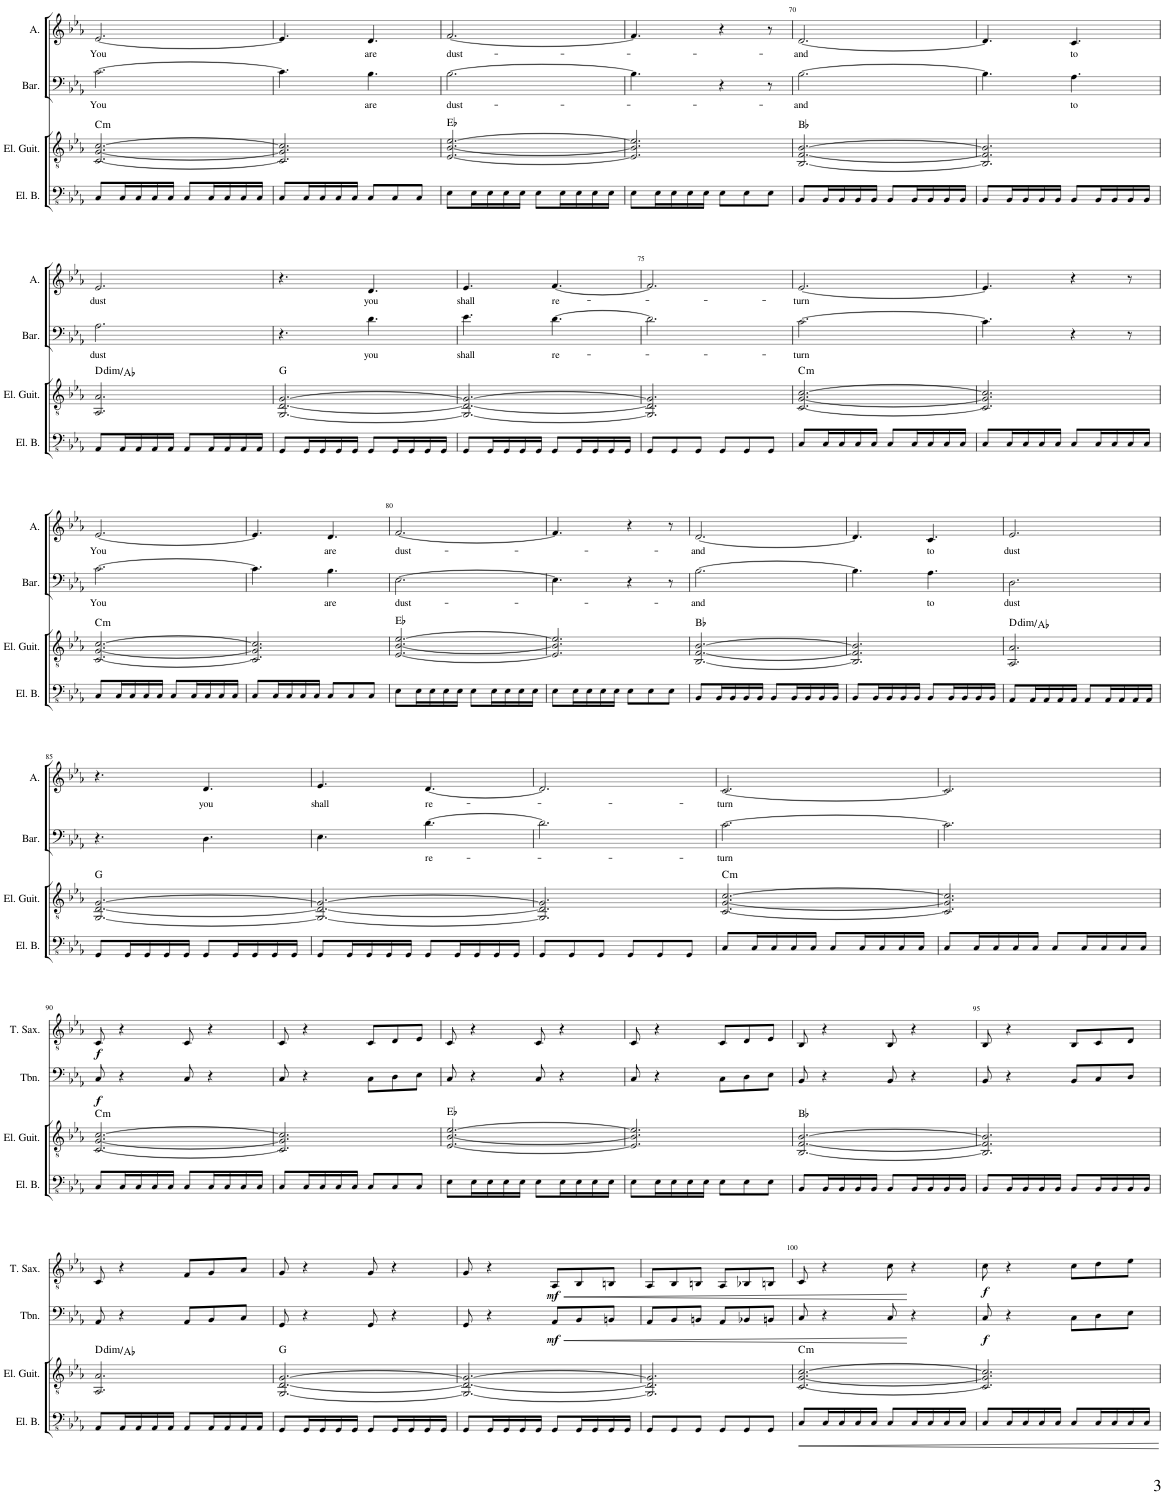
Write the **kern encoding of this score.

**kern	**kern	**harte	**kern	**dynam	**kern	**dynam	**kern	**dynam	**kern	**dynam	**kern	**dynam	**kern	**dynam	**kern	**dynam	**kern	**text	**kern	**text	**kern	**text
*part12	*part11	*part11	*part10	*part10	*part9	*part9	*part8	*part8	*part7	*part7	*part6	*part6	*part5	*part5	*part4	*part4	*part3	*part3	*part2	*part2	*part1	*part1
*staff12	*staff11	*	*staff10	*staff10	*staff9	*staff9	*staff8	*staff8	*staff7	*staff7	*staff6	*staff6	*staff5	*staff5	*staff4	*staff4	*staff3	*staff3	*staff2	*staff2	*staff1	*staff1
*I"Electric Bass	*I"Electric Guitar	*	*I"Electric Guitar	*	*I"Violoncello	*	*I"Viola	*	*I"Violin	*	*I"Violin	*	*I"Trombone	*	*I"Tenor Saxophone	*	*I"Baritone	*	*I"Alto	*	*I"Soprano	*
*I'El. B.	*I'El. Guit.	*	*I'El. Guit.	*	*I'Vc.	*	*I'Vla.	*	*I'Vln.	*	*I'Vln.	*	*I'Tbn.	*	*I'T. Sax.	*	*I'Bar.	*	*I'A.	*	*I'S.	*
!!LO:PB:g=z
*clefFv4	*clefGv2	*	*clefGv2	*	*clefF4	*	*clefC3	*	*clefG2	*	*clefG2	*	*clefF4	*	*clefGv2	*	*clefF4	*	*clefG2	*	*clefG2	*
*	*	*	*	*	*	*	*	*	*	*	*	*	*	*	*ITrd8c14	*	*	*	*	*	*	*
*k[b-e-a-]	*k[b-e-a-]	*	*k[b-e-a-]	*	*k[b-e-a-]	*	*k[b-e-a-]	*	*k[b-e-a-]	*	*k[b-e-a-]	*	*k[b-e-a-]	*	*k[b-e-a-]	*	*k[b-e-a-]	*	*k[b-e-a-]	*	*k[b-e-a-]	*
*M6/8	*M6/8	*	*M6/8	*	*M6/8	*	*M6/8	*	*M6/8	*	*M6/8	*	*M6/8	*	*M6/8	*	*M6/8	*	*M6/8	*	*M6/8	*
=66	=66	=66	=66	=66	=66	=66	=66	=66	=66	=66	=66	=66	=66	=66	=66	=66	=66	=66	=66	=66	=66	=66
!	!	!LO:H:kt=m	!	!	!	!LO:DY:b	!	!LO:DY:b	!	!LO:DY:b	!	!LO:DY:b	!	!	!	!	!	!LO:LY:b	!	!LO:LY:b	!	!
8CC/L	[2.C/ [2.G/ [2.c/	C:min	2.r	.	4C'	mp	[2.e-	mp	4g'	mp	4cc'	mp	2.r	.	2.r	.	[2.c\	You	[2.e-/	You	[2.cc	You
16CC/L	.	.	.	.	.	.	.	.	.	.	.	.	.	.	.	.	.	.	.	.	.	.
16CC/	.	.	.	.	.	.	.	.	.	.	.	.	.	.	.	.	.	.	.	.	.	.
16CC/	.	.	.	.	4C'	.	.	.	4a-	.	4ee-	.	.	.	.	.	.	.	.	.	.	.
16CC/JJ	.	.	.	.	.	.	.	.	.	.	.	.	.	.	.	.	.	.	.	.	.	.
8CC/L	.	.	.	.	.	.	.	.	.	.	.	.	.	.	.	.	.	.	.	.	.	.
16CC/L	.	.	.	.	4C	.	.	.	4g	.	4cc	.	.	.	.	.	.	.	.	.	.	.
16CC/	.	.	.	.	.	.	.	.	.	.	.	.	.	.	.	.	.	.	.	.	.	.
16CC/	.	.	.	.	.	.	.	.	.	.	.	.	.	.	.	.	.	.	.	.	.	.
16CC/JJ	.	.	.	.	.	.	.	.	.	.	.	.	.	.	.	.	.	.	.	.	.	.
=67	=67	=67	=67	=67	=67	=67	=67	=67	=67	=67	=67	=67	=67	=67	=67	=67	=67	=67	=67	=67	=67	=67
8CC/L	2.C/] 2.G/] 2.c/]	.	2.r	.	4C'	.	2.e-_	.	4a-	.	4ee-	.	2.r	.	2.r	.	4.c\]	.	4.e-/]	.	4.cc]	.
16CC/L	.	.	.	.	.	.	.	.	.	.	.	.	.	.	.	.	.	.	.	.	.	.
16CC/	.	.	.	.	.	.	.	.	.	.	.	.	.	.	.	.	.	.	.	.	.	.
16CC/	.	.	.	.	4C'	.	.	.	4g'	.	4cc'	.	.	.	.	.	.	.	.	.	.	.
16CC/JJ	.	.	.	.	.	.	.	.	.	.	.	.	.	.	.	.	.	.	.	.	.	.
!	!	!	!	!	!	!	!	!	!	!	!	!	!	!	!	!	!	!LO:LY:b	!	!LO:LY:b	!	!
8CC/L	.	.	.	.	.	.	.	.	.	.	.	.	.	.	.	.	4.B-\	are	4.d/	are	4.b-	are
8CC/	.	.	.	.	4C	.	.	.	4a-	.	4ee-	.	.	.	.	.	.	.	.	.	.	.
8CC/J	.	.	.	.	.	.	.	.	.	.	.	.	.	.	.	.	.	.	.	.	.	.
=68	=68	=68	=68	=68	=68	=68	=68	=68	=68	=68	=68	=68	=68	=68	=68	=68	=68	=68	=68	=68	=68	=68
!	!	!	!	!	!	!	!	!	!	!	!	!	!	!	!	!	!	!LO:LY:b	!	!LO:LY:b	!	!
8EE-\L	[2.E-/ [2.B-/ [2.e-/	Eb:maj	2.r	.	4E-'	.	2.e-_	.	4g'	.	4b-'	.	2.r	.	2.r	.	[2.B-\	dust-	[2.f/	dust-	[2.e-	dust-
16EE-\L	.	.	.	.	.	.	.	.	.	.	.	.	.	.	.	.	.	.	.	.	.	.
16EE-\	.	.	.	.	.	.	.	.	.	.	.	.	.	.	.	.	.	.	.	.	.	.
16EE-\	.	.	.	.	4E-'	.	.	.	4f	.	4ee-	.	.	.	.	.	.	.	.	.	.	.
16EE-\JJ	.	.	.	.	.	.	.	.	.	.	.	.	.	.	.	.	.	.	.	.	.	.
8EE-\L	.	.	.	.	.	.	.	.	.	.	.	.	.	.	.	.	.	.	.	.	.	.
16EE-\L	.	.	.	.	4E-	.	.	.	4g	.	4b-	.	.	.	.	.	.	.	.	.	.	.
16EE-\	.	.	.	.	.	.	.	.	.	.	.	.	.	.	.	.	.	.	.	.	.	.
16EE-\	.	.	.	.	.	.	.	.	.	.	.	.	.	.	.	.	.	.	.	.	.	.
16EE-\JJ	.	.	.	.	.	.	.	.	.	.	.	.	.	.	.	.	.	.	.	.	.	.
=69	=69	=69	=69	=69	=69	=69	=69	=69	=69	=69	=69	=69	=69	=69	=69	=69	=69	=69	=69	=69	=69	=69
8EE-\L	2.E-/] 2.B-/] 2.e-/]	.	2.r	.	4E-'	.	4e-]	.	4f	.	4ee-	.	2.r	.	2.r	.	4.B-\]	.	4.f/]	.	4.e-]	.
16EE-\L	.	.	.	.	.	.	.	.	.	.	.	.	.	.	.	.	.	.	.	.	.	.
16EE-\	.	.	.	.	.	.	.	.	.	.	.	.	.	.	.	.	.	.	.	.	.	.
16EE-\	.	.	.	.	4E-'	.	4B-	.	4g	.	4b-	.	.	.	.	.	.	.	.	.	.	.
16EE-\JJ	.	.	.	.	.	.	.	.	.	.	.	.	.	.	.	.	.	.	.	.	.	.
8EE-\L	.	.	.	.	.	.	.	.	.	.	.	.	.	.	.	.	4r	.	4r	.	4r	.
8EE-\	.	.	.	.	4E-	.	4A-'	.	4f	.	4ee-	.	.	.	.	.	.	.	.	.	.	.
8EE-\J	.	.	.	.	.	.	.	.	.	.	.	.	.	.	.	.	8r	.	8r	.	8r	.
=70	=70	=70	=70	=70	=70	=70	=70	=70	=70	=70	=70	=70	=70	=70	=70	=70	=70	=70	=70	=70	=70	=70
!	!	!	!	!	!	!	!	!	!	!	!	!	!	!	!	!	!	!LO:LY:b	!	!LO:LY:b	!	!
8BBB-/L	[2.BB-/ [2.F/ [2.B-/	Bb:maj	2.r	.	4BB-'	.	[2.B-	.	4e-'	.	4b-'	.	2.r	.	2.r	.	[2.B-\	-and	[2.d/	-and	[2.b-	-and
16BBB-/L	.	.	.	.	.	.	.	.	.	.	.	.	.	.	.	.	.	.	.	.	.	.
16BBB-/	.	.	.	.	.	.	.	.	.	.	.	.	.	.	.	.	.	.	.	.	.	.
16BBB-/	.	.	.	.	4BB-'	.	.	.	4d	.	4dd	.	.	.	.	.	.	.	.	.	.	.
16BBB-/JJ	.	.	.	.	.	.	.	.	.	.	.	.	.	.	.	.	.	.	.	.	.	.
8BBB-/L	.	.	.	.	.	.	.	.	.	.	.	.	.	.	.	.	.	.	.	.	.	.
16BBB-/L	.	.	.	.	4BB-	.	.	.	4e-'	.	4b-'	.	.	.	.	.	.	.	.	.	.	.
16BBB-/	.	.	.	.	.	.	.	.	.	.	.	.	.	.	.	.	.	.	.	.	.	.
16BBB-/	.	.	.	.	.	.	.	.	.	.	.	.	.	.	.	.	.	.	.	.	.	.
16BBB-/JJ	.	.	.	.	.	.	.	.	.	.	.	.	.	.	.	.	.	.	.	.	.	.
=71	=71	=71	=71	=71	=71	=71	=71	=71	=71	=71	=71	=71	=71	=71	=71	=71	=71	=71	=71	=71	=71	=71
8BBB-/L	2.BB-/] 2.F/] 2.B-/]	.	2.r	.	4BB-'	.	2.B-]	.	4d	.	4dd	.	2.r	.	2.r	.	4.B-\]	.	4.d/]	.	4.b-]	.
16BBB-/L	.	.	.	.	.	.	.	.	.	.	.	.	.	.	.	.	.	.	.	.	.	.
16BBB-/	.	.	.	.	.	.	.	.	.	.	.	.	.	.	.	.	.	.	.	.	.	.
16BBB-/	.	.	.	.	4BB-'	.	.	.	4e-	.	4b-	.	.	.	.	.	.	.	.	.	.	.
16BBB-/JJ	.	.	.	.	.	.	.	.	.	.	.	.	.	.	.	.	.	.	.	.	.	.
!	!	!	!	!	!	!	!	!	!	!	!	!	!	!	!	!	!	!LO:LY:b	!	!LO:LY:b	!	!
8BBB-/L	.	.	.	.	.	.	.	.	.	.	.	.	.	.	.	.	4.A-\	to	4.c/	to	4.a-	to
16BBB-/L	.	.	.	.	4BB-	.	.	.	4d	.	4dd	.	.	.	.	.	.	.	.	.	.	.
16BBB-/	.	.	.	.	.	.	.	.	.	.	.	.	.	.	.	.	.	.	.	.	.	.
16BBB-/	.	.	.	.	.	.	.	.	.	.	.	.	.	.	.	.	.	.	.	.	.	.
16BBB-/JJ	.	.	.	.	.	.	.	.	.	.	.	.	.	.	.	.	.	.	.	.	.	.
!!LO:LB:g=z
=72	=72	=72	=72	=72	=72	=72	=72	=72	=72	=72	=72	=72	=72	=72	=72	=72	=72	=72	=72	=72	=72	=72
!	!	!LO:H:kt=dim	!	!	!	!	!	!	!	!	!	!	!	!	!	!	!	!LO:LY:b	!	!LO:LY:b	!	!
8AAA-/L	2.AA-/ 2.A-/	D:dim/b5	2.r	.	4AA-'	.	4A-	.	4e-'	.	4a-'	.	2.r	.	2.r	.	2.A-\	dust	2.e-/	dust	2.d	dust
16AAA-/L	.	.	.	.	.	.	.	.	.	.	.	.	.	.	.	.	.	.	.	.	.	.
16AAA-/	.	.	.	.	.	.	.	.	.	.	.	.	.	.	.	.	.	.	.	.	.	.
16AAA-/	.	.	.	.	4AA-'	.	4B-'	.	4d	.	4dd	.	.	.	.	.	.	.	.	.	.	.
16AAA-/JJ	.	.	.	.	.	.	.	.	.	.	.	.	.	.	.	.	.	.	.	.	.	.
8AAA-/L	.	.	.	.	.	.	.	.	.	.	.	.	.	.	.	.	.	.	.	.	.	.
16AAA-/L	.	.	.	.	4AA-	.	4c	.	4e-'	.	4a-'	.	.	.	.	.	.	.	.	.	.	.
16AAA-/	.	.	.	.	.	.	.	.	.	.	.	.	.	.	.	.	.	.	.	.	.	.
16AAA-/	.	.	.	.	.	.	.	.	.	.	.	.	.	.	.	.	.	.	.	.	.	.
16AAA-/JJ	.	.	.	.	.	.	.	.	.	.	.	.	.	.	.	.	.	.	.	.	.	.
=73	=73	=73	=73	=73	=73	=73	=73	=73	=73	=73	=73	=73	=73	=73	=73	=73	=73	=73	=73	=73	=73	=73
!	!	!	!	!	!	!	!	!	!	!	!	!	!	!	!	!	!	!	!	!	!LO:N:vis=4	!
8GGG/L	[2.GG/ [2.D/ [2.G/	G:maj	2.r	.	4GG'	.	4d	.	4g	.	4bn	.	2.r	.	2.r	.	4.r	.	4.r	.	4.r	.
16GGG/L	.	.	.	.	.	.	.	.	.	.	.	.	.	.	.	.	.	.	.	.	.	.
16GGG/	.	.	.	.	.	.	.	.	.	.	.	.	.	.	.	.	.	.	.	.	.	.
16GGG/	.	.	.	.	4GG'	.	4c'	.	4f	.	4dd	.	.	.	.	.	.	.	.	.	.	.
16GGG/JJ	.	.	.	.	.	.	.	.	.	.	.	.	.	.	.	.	.	.	.	.	.	.
!	!	!	!	!	!	!	!	!	!	!	!	!	!	!	!	!	!	!LO:LY:b	!	!LO:LY:b	!	!
8GGG/L	.	.	.	.	.	.	.	.	.	.	.	.	.	.	.	.	4.d\	you	4.d/	you	4.d	you
16GGG/L	.	.	.	.	4GG	.	4Bn	.	4g	.	4b	.	.	.	.	.	.	.	.	.	.	.
16GGG/	.	.	.	.	.	.	.	.	.	.	.	.	.	.	.	.	.	.	.	.	.	.
16GGG/	.	.	.	.	.	.	.	.	.	.	.	.	.	.	.	.	.	.	.	.	.	.
16GGG/JJ	.	.	.	.	.	.	.	.	.	.	.	.	.	.	.	.	.	.	.	.	.	.
=74	=74	=74	=74	=74	=74	=74	=74	=74	=74	=74	=74	=74	=74	=74	=74	=74	=74	=74	=74	=74	=74	=74
!	!	!	!	!	!	!	!	!	!	!	!	!	!	!	!	!	!	!LO:LY:b	!	!LO:LY:b	!	!
8GGG/L	2.GG/_ 2.D/_ 2.G/_	.	2.r	.	4G'	.	4d	.	4f	.	4dd	.	2.r	.	2.r	.	4.e-\	shall	4.e-/	shall	4.e-	shall
16GGG/L	.	.	.	.	.	.	.	.	.	.	.	.	.	.	.	.	.	.	.	.	.	.
16GGG/	.	.	.	.	.	.	.	.	.	.	.	.	.	.	.	.	.	.	.	.	.	.
16GGG/	.	.	.	.	4G'	.	4c'	.	4g	.	4bn	.	.	.	.	.	.	.	.	.	.	.
16GGG/JJ	.	.	.	.	.	.	.	.	.	.	.	.	.	.	.	.	.	.	.	.	.	.
!	!	!	!	!	!	!	!	!	!	!	!	!	!	!	!	!	!	!LO:LY:b	!	!LO:LY:b	!	!
8GGG/L	.	.	.	.	.	.	.	.	.	.	.	.	.	.	.	.	[4.d\	re-	[4.f/	re-	[4.dd	re-
16GGG/L	.	.	.	.	4G	.	4Bn	.	4f	.	4dd	.	.	.	.	.	.	.	.	.	.	.
16GGG/	.	.	.	.	.	.	.	.	.	.	.	.	.	.	.	.	.	.	.	.	.	.
16GGG/	.	.	.	.	.	.	.	.	.	.	.	.	.	.	.	.	.	.	.	.	.	.
16GGG/JJ	.	.	.	.	.	.	.	.	.	.	.	.	.	.	.	.	.	.	.	.	.	.
=75	=75	=75	=75	=75	=75	=75	=75	=75	=75	=75	=75	=75	=75	=75	=75	=75	=75	=75	=75	=75	=75	=75
8GGG/L	2.GG/] 2.D/] 2.G/]	.	2.r	.	4G'	.	4d'	.	4g'	.	4bn'	.	2.r	.	2.r	.	2.d\]	.	2.f/]	.	2.dd]	.
8GGG/	.	.	.	.	.	.	.	.	.	.	.	.	.	.	.	.	.	.	.	.	.	.
8GGG/J	.	.	.	.	4G'	.	4c	.	4f	.	4dd	.	.	.	.	.	.	.	.	.	.	.
8GGG/L	.	.	.	.	.	.	.	.	.	.	.	.	.	.	.	.	.	.	.	.	.	.
8GGG/	.	.	.	.	4G	.	4Bn	.	4g	.	4b	.	.	.	.	.	.	.	.	.	.	.
8GGG/J	.	.	.	.	.	.	.	.	.	.	.	.	.	.	.	.	.	.	.	.	.	.
=76	=76	=76	=76	=76	=76	=76	=76	=76	=76	=76	=76	=76	=76	=76	=76	=76	=76	=76	=76	=76	=76	=76
!	!	!LO:H:kt=m	!	!	!	!	!	!	!	!	!	!	!	!	!	!	!	!LO:LY:b	!	!LO:LY:b	!	!
8CC/L	[2.C/ [2.G/ [2.c/	C:min	2.r	.	4G'	.	[2.c	.	4f'	.	4cc'	.	2.r	.	2.r	.	[2.c\	-turn	[2.e-/	-turn	[2.cc	-turn
16CC/L	.	.	.	.	.	.	.	.	.	.	.	.	.	.	.	.	.	.	.	.	.	.
16CC/	.	.	.	.	.	.	.	.	.	.	.	.	.	.	.	.	.	.	.	.	.	.
16CC/	.	.	.	.	4G'	.	.	.	4g	.	4ee-	.	.	.	.	.	.	.	.	.	.	.
16CC/JJ	.	.	.	.	.	.	.	.	.	.	.	.	.	.	.	.	.	.	.	.	.	.
8CC/L	.	.	.	.	.	.	.	.	.	.	.	.	.	.	.	.	.	.	.	.	.	.
16CC/L	.	.	.	.	4G	.	.	.	4f'	.	4cc'	.	.	.	.	.	.	.	.	.	.	.
16CC/	.	.	.	.	.	.	.	.	.	.	.	.	.	.	.	.	.	.	.	.	.	.
16CC/	.	.	.	.	.	.	.	.	.	.	.	.	.	.	.	.	.	.	.	.	.	.
16CC/JJ	.	.	.	.	.	.	.	.	.	.	.	.	.	.	.	.	.	.	.	.	.	.
=77	=77	=77	=77	=77	=77	=77	=77	=77	=77	=77	=77	=77	=77	=77	=77	=77	=77	=77	=77	=77	=77	=77
8CC/L	2.C/] 2.G/] 2.c/]	.	2.r	.	4G'	.	4.c]	.	4.g	.	4ee-	.	2.r	.	2.r	.	4.c\]	.	4.e-/]	.	4.cc]	.
16CC/L	.	.	.	.	.	.	.	.	.	.	.	.	.	.	.	.	.	.	.	.	.	.
16CC/	.	.	.	.	.	.	.	.	.	.	.	.	.	.	.	.	.	.	.	.	.	.
16CC/	.	.	.	.	4G'	.	.	.	.	.	4cc	.	.	.	.	.	.	.	.	.	.	.
16CC/JJ	.	.	.	.	.	.	.	.	.	.	.	.	.	.	.	.	.	.	.	.	.	.
8CC/L	.	.	.	.	.	.	4.d	.	4.f	.	.	.	.	.	.	.	4r	.	4r	.	4r	.
16CC/L	.	.	.	.	4G	.	.	.	.	.	4ee-	.	.	.	.	.	.	.	.	.	.	.
16CC/	.	.	.	.	.	.	.	.	.	.	.	.	.	.	.	.	.	.	.	.	.	.
16CC/	.	.	.	.	.	.	.	.	.	.	.	.	.	.	.	.	8r	.	8r	.	8r	.
16CC/JJ	.	.	.	.	.	.	.	.	.	.	.	.	.	.	.	.	.	.	.	.	.	.
!!LO:LB:g=z
=78	=78	=78	=78	=78	=78	=78	=78	=78	=78	=78	=78	=78	=78	=78	=78	=78	=78	=78	=78	=78	=78	=78
*	*	*	*^	*	*	*	*	*	*	*	*	*	*	*	*	*	*	*	*	*	*	*
!	!	!LO:H:kt=m	!	!	!LO:DY:b	!	!	!	!	!	!	!	!	!	!	!	!	!	!LO:LY:b	!	!LO:LY:b	!	!
8CC/L	[2.C/ [2.G/ [2.c/	C:min	4.dd	8r	ff	4C'	.	[2.e-	.	4g'	.	4cc'	.	2.r	.	2.r	.	[2.c\	You	[2.e-/	You	[2.cc	You
16CC/L	.	.	.	8cc\L	.	.	.	.	.	.	.	.	.	.	.	.	.	.	.	.	.	.	.
16CC/	.	.	.	.	.	.	.	.	.	.	.	.	.	.	.	.	.	.	.	.	.	.	.
16CC/	.	.	.	8cc\J	.	4C'	.	.	.	4a-	.	4ee-	.	.	.	.	.	.	.	.	.	.	.
16CC/JJ	.	.	.	.	.	.	.	.	.	.	.	.	.	.	.	.	.	.	.	.	.	.	.
8CC/L	.	.	4.dd	8r	.	.	.	.	.	.	.	.	.	.	.	.	.	.	.	.	.	.	.
16CC/L	.	.	.	8cc\L	.	4C	.	.	.	4g	.	4cc	.	.	.	.	.	.	.	.	.	.	.
16CC/	.	.	.	.	.	.	.	.	.	.	.	.	.	.	.	.	.	.	.	.	.	.	.
16CC/	.	.	.	8cc\J	.	.	.	.	.	.	.	.	.	.	.	.	.	.	.	.	.	.	.
16CC/JJ	.	.	.	.	.	.	.	.	.	.	.	.	.	.	.	.	.	.	.	.	.	.	.
=79	=79	=79	=79	=79	=79	=79	=79	=79	=79	=79	=79	=79	=79	=79	=79	=79	=79	=79	=79	=79	=79	=79	=79
8CC/L	2.C/] 2.G/] 2.c/]	.	4.dd	8r	.	4C'	.	2.e-_	.	4a-	.	4ee-	.	2.r	.	2.r	.	4.c\]	.	4.e-/]	.	4.cc]	.
16CC/L	.	.	.	8cc\L	.	.	.	.	.	.	.	.	.	.	.	.	.	.	.	.	.	.	.
16CC/	.	.	.	.	.	.	.	.	.	.	.	.	.	.	.	.	.	.	.	.	.	.	.
16CC/	.	.	.	8cc\J	.	4C'	.	.	.	4g'	.	4cc'	.	.	.	.	.	.	.	.	.	.	.
16CC/JJ	.	.	.	.	.	.	.	.	.	.	.	.	.	.	.	.	.	.	.	.	.	.	.
!	!	!	!	!	!	!	!	!	!	!	!	!	!	!	!	!	!	!	!LO:LY:b	!	!LO:LY:b	!	!
8CC/L	.	.	4.dd	8r	.	.	.	.	.	.	.	.	.	.	.	.	.	4.B-\	are	4.d/	are	4.b-	are
8CC/	.	.	.	8cc\L	.	4C	.	.	.	4a-	.	4ee-	.	.	.	.	.	.	.	.	.	.	.
8CC/J	.	.	.	8cc\J	.	.	.	.	.	.	.	.	.	.	.	.	.	.	.	.	.	.	.
=80	=80	=80	=80	=80	=80	=80	=80	=80	=80	=80	=80	=80	=80	=80	=80	=80	=80	=80	=80	=80	=80	=80	=80
!	!	!	!	!	!	!	!	!	!	!	!	!	!	!	!	!	!	!	!LO:LY:b	!	!LO:LY:b	!	!
8EE-\L	[2.E-/ [2.B-/ [2.e-/	Eb:maj	4.ee-	8r	.	4E-'	.	2.e-_	.	4g'	.	4b-'	.	2.r	.	2.r	.	[2.E-\	dust-	[2.f/	dust-	[2.e-	dust-
16EE-\L	.	.	.	8cc\L	.	.	.	.	.	.	.	.	.	.	.	.	.	.	.	.	.	.	.
16EE-\	.	.	.	.	.	.	.	.	.	.	.	.	.	.	.	.	.	.	.	.	.	.	.
16EE-\	.	.	.	8cc\J	.	4E-'	.	.	.	4f	.	4ee-	.	.	.	.	.	.	.	.	.	.	.
16EE-\JJ	.	.	.	.	.	.	.	.	.	.	.	.	.	.	.	.	.	.	.	.	.	.	.
8EE-\L	.	.	4.ee-	8r	.	.	.	.	.	.	.	.	.	.	.	.	.	.	.	.	.	.	.
16EE-\L	.	.	.	8cc\L	.	4E-	.	.	.	4g	.	4b-	.	.	.	.	.	.	.	.	.	.	.
16EE-\	.	.	.	.	.	.	.	.	.	.	.	.	.	.	.	.	.	.	.	.	.	.	.
16EE-\	.	.	.	8cc\J	.	.	.	.	.	.	.	.	.	.	.	.	.	.	.	.	.	.	.
16EE-\JJ	.	.	.	.	.	.	.	.	.	.	.	.	.	.	.	.	.	.	.	.	.	.	.
=81	=81	=81	=81	=81	=81	=81	=81	=81	=81	=81	=81	=81	=81	=81	=81	=81	=81	=81	=81	=81	=81	=81	=81
8EE-\L	2.E-/] 2.B-/] 2.e-/]	.	4.ee-	8r	.	4E-'	.	4e-]	.	4f	.	4ee-	.	2.r	.	2.r	.	4.E-\]	.	4.f/]	.	4.e-]	.
16EE-\L	.	.	.	8cc\L	.	.	.	.	.	.	.	.	.	.	.	.	.	.	.	.	.	.	.
16EE-\	.	.	.	.	.	.	.	.	.	.	.	.	.	.	.	.	.	.	.	.	.	.	.
16EE-\	.	.	.	8cc\J	.	4E-'	.	4B-	.	4g	.	4b-	.	.	.	.	.	.	.	.	.	.	.
16EE-\JJ	.	.	.	.	.	.	.	.	.	.	.	.	.	.	.	.	.	.	.	.	.	.	.
8EE-\L	.	.	4.ee-	8r	.	.	.	.	.	.	.	.	.	.	.	.	.	4r	.	4r	.	4r	.
8EE-\	.	.	.	8cc\L	.	4E-	.	4A-	.	4f	.	4ee-	.	.	.	.	.	.	.	.	.	.	.
8EE-\J	.	.	.	8cc\J	.	.	.	.	.	.	.	.	.	.	.	.	.	8r	.	8r	.	8r	.
=82	=82	=82	=82	=82	=82	=82	=82	=82	=82	=82	=82	=82	=82	=82	=82	=82	=82	=82	=82	=82	=82	=82	=82
!	!	!	!	!	!	!	!	!	!	!	!	!	!	!	!	!	!	!	!LO:LY:b	!	!LO:LY:b	!	!
8BBB-/L	[2.BB-/ [2.F/ [2.B-/	Bb:maj	4.dd	8r	.	4BB-'	.	[2.B-	.	4e-'	.	4b-'	.	2.r	.	2.r	.	[2.B-\	-and	[2.d/	-and	[2.b-	-and
16BBB-/L	.	.	.	8b-\L	.	.	.	.	.	.	.	.	.	.	.	.	.	.	.	.	.	.	.
16BBB-/	.	.	.	.	.	.	.	.	.	.	.	.	.	.	.	.	.	.	.	.	.	.	.
16BBB-/	.	.	.	8b-\J	.	4BB-'	.	.	.	4d	.	4dd	.	.	.	.	.	.	.	.	.	.	.
16BBB-/JJ	.	.	.	.	.	.	.	.	.	.	.	.	.	.	.	.	.	.	.	.	.	.	.
8BBB-/L	.	.	4.dd	8r	.	.	.	.	.	.	.	.	.	.	.	.	.	.	.	.	.	.	.
16BBB-/L	.	.	.	8b-\L	.	4BB-	.	.	.	4e-'	.	4b-'	.	.	.	.	.	.	.	.	.	.	.
16BBB-/	.	.	.	.	.	.	.	.	.	.	.	.	.	.	.	.	.	.	.	.	.	.	.
16BBB-/	.	.	.	8b-\J	.	.	.	.	.	.	.	.	.	.	.	.	.	.	.	.	.	.	.
16BBB-/JJ	.	.	.	.	.	.	.	.	.	.	.	.	.	.	.	.	.	.	.	.	.	.	.
=83	=83	=83	=83	=83	=83	=83	=83	=83	=83	=83	=83	=83	=83	=83	=83	=83	=83	=83	=83	=83	=83	=83	=83
8BBB-/L	2.BB-/] 2.F/] 2.B-/]	.	4.dd	8r	.	4BB-'	.	2.B-]	.	4d	.	4dd	.	2.r	.	2.r	.	4.B-\]	.	4.d/]	.	4.b-]	.
16BBB-/L	.	.	.	8b-\L	.	.	.	.	.	.	.	.	.	.	.	.	.	.	.	.	.	.	.
16BBB-/	.	.	.	.	.	.	.	.	.	.	.	.	.	.	.	.	.	.	.	.	.	.	.
16BBB-/	.	.	.	8b-\J	.	4BB-'	.	.	.	4e-	.	4b-	.	.	.	.	.	.	.	.	.	.	.
16BBB-/JJ	.	.	.	.	.	.	.	.	.	.	.	.	.	.	.	.	.	.	.	.	.	.	.
!	!	!	!	!	!	!	!	!	!	!	!	!	!	!	!	!	!	!	!LO:LY:b	!	!LO:LY:b	!	!
8BBB-/L	.	.	4.dd	8r	.	.	.	.	.	.	.	.	.	.	.	.	.	4.A-\	to	4.c/	to	4.a-	to
16BBB-/L	.	.	.	8b-\L	.	4BB-	.	.	.	4d	.	4dd	.	.	.	.	.	.	.	.	.	.	.
16BBB-/	.	.	.	.	.	.	.	.	.	.	.	.	.	.	.	.	.	.	.	.	.	.	.
16BBB-/	.	.	.	8b-\J	.	.	.	.	.	.	.	.	.	.	.	.	.	.	.	.	.	.	.
16BBB-/JJ	.	.	.	.	.	.	.	.	.	.	.	.	.	.	.	.	.	.	.	.	.	.	.
=84	=84	=84	=84	=84	=84	=84	=84	=84	=84	=84	=84	=84	=84	=84	=84	=84	=84	=84	=84	=84	=84	=84	=84
!	!	!LO:H:kt=dim	!	!	!	!	!	!	!	!	!	!	!	!	!	!	!	!	!LO:LY:b	!	!LO:LY:b	!	!
8AAA-/L	2.AA-/ 2.A-/	D:dim/b5	4.dd	8r	.	4AA-'	.	4A-	.	4e-'	.	4a-'	.	2.r	.	2.r	.	2.D\	dust	2.e-/	dust	2.d	dust
16AAA-/L	.	.	.	8a-\L	.	.	.	.	.	.	.	.	.	.	.	.	.	.	.	.	.	.	.
16AAA-/	.	.	.	.	.	.	.	.	.	.	.	.	.	.	.	.	.	.	.	.	.	.	.
16AAA-/	.	.	.	8a-\J	.	4AA-'	.	4B-	.	4d	.	4dd	.	.	.	.	.	.	.	.	.	.	.
16AAA-/JJ	.	.	.	.	.	.	.	.	.	.	.	.	.	.	.	.	.	.	.	.	.	.	.
8AAA-/L	.	.	4.dd	8r	.	.	.	.	.	.	.	.	.	.	.	.	.	.	.	.	.	.	.
16AAA-/L	.	.	.	8a-\L	.	4AA-	.	4c	.	4e-	.	4a-	.	.	.	.	.	.	.	.	.	.	.
16AAA-/	.	.	.	.	.	.	.	.	.	.	.	.	.	.	.	.	.	.	.	.	.	.	.
16AAA-/	.	.	.	8a-\J	.	.	.	.	.	.	.	.	.	.	.	.	.	.	.	.	.	.	.
16AAA-/JJ	.	.	.	.	.	.	.	.	.	.	.	.	.	.	.	.	.	.	.	.	.	.	.
!!LO:LB:g=z
=85	=85	=85	=85	=85	=85	=85	=85	=85	=85	=85	=85	=85	=85	=85	=85	=85	=85	=85	=85	=85	=85	=85	=85
!	!	!	!	!	!	!	!	!	!	!	!	!	!	!	!	!	!	!	!	!	!	!LO:N:vis=4	!
8GGG/L	[2.GG/ [2.D/ [2.G/	G:maj	4.dd	8r	.	4GG'	.	4d	.	4g	.	4bn	.	2.r	.	2.r	.	4.r	.	4.r	.	4.r	.
16GGG/L	.	.	.	8g\L	.	.	.	.	.	.	.	.	.	.	.	.	.	.	.	.	.	.	.
16GGG/	.	.	.	.	.	.	.	.	.	.	.	.	.	.	.	.	.	.	.	.	.	.	.
16GGG/	.	.	.	8g\J	.	4GG'	.	4c'	.	4f	.	4dd	.	.	.	.	.	.	.	.	.	.	.
16GGG/JJ	.	.	.	.	.	.	.	.	.	.	.	.	.	.	.	.	.	.	.	.	.	.	.
!	!	!	!	!	!	!	!	!	!	!	!	!	!	!	!	!	!	!	!	!	!LO:LY:b	!	!
8GGG/L	.	.	4.dd	8r	.	.	.	.	.	.	.	.	.	.	.	.	.	4.D\	.	4.d/	you	4.d	you
16GGG/L	.	.	.	8g\L	.	4GG	.	4Bn	.	4g	.	4b	.	.	.	.	.	.	.	.	.	.	.
16GGG/	.	.	.	.	.	.	.	.	.	.	.	.	.	.	.	.	.	.	.	.	.	.	.
16GGG/	.	.	.	8g\J	.	.	.	.	.	.	.	.	.	.	.	.	.	.	.	.	.	.	.
16GGG/JJ	.	.	.	.	.	.	.	.	.	.	.	.	.	.	.	.	.	.	.	.	.	.	.
=86	=86	=86	=86	=86	=86	=86	=86	=86	=86	=86	=86	=86	=86	=86	=86	=86	=86	=86	=86	=86	=86	=86	=86
!	!	!	!	!	!	!	!	!	!	!	!	!	!	!	!	!	!	!	!	!	!LO:LY:b	!	!
8GGG/L	2.GG/_ 2.D/_ 2.G/_	.	4.dd	8r	.	4G'	.	4d	.	4f	.	4dd	.	2.r	.	2.r	.	4.E-\	.	4.e-/	shall	4.e-	shall
16GGG/L	.	.	.	8g\L	.	.	.	.	.	.	.	.	.	.	.	.	.	.	.	.	.	.	.
16GGG/	.	.	.	.	.	.	.	.	.	.	.	.	.	.	.	.	.	.	.	.	.	.	.
16GGG/	.	.	.	8g\J	.	4G'	.	4c'	.	4g	.	4bn	.	.	.	.	.	.	.	.	.	.	.
16GGG/JJ	.	.	.	.	.	.	.	.	.	.	.	.	.	.	.	.	.	.	.	.	.	.	.
!	!	!	!	!	!	!	!	!	!	!	!	!	!	!	!	!	!	!	!LO:LY:b	!	!LO:LY:b	!	!
8GGG/L	.	.	4.dd	8r	.	.	.	.	.	.	.	.	.	.	.	.	.	[4.d\	re-	[4.d/	re-	[4.dd	re-
16GGG/L	.	.	.	8g\L	.	4G	.	4Bn	.	4f	.	4dd	.	.	.	.	.	.	.	.	.	.	.
16GGG/	.	.	.	.	.	.	.	.	.	.	.	.	.	.	.	.	.	.	.	.	.	.	.
16GGG/	.	.	.	8g\J	.	.	.	.	.	.	.	.	.	.	.	.	.	.	.	.	.	.	.
16GGG/JJ	.	.	.	.	.	.	.	.	.	.	.	.	.	.	.	.	.	.	.	.	.	.	.
=87	=87	=87	=87	=87	=87	=87	=87	=87	=87	=87	=87	=87	=87	=87	=87	=87	=87	=87	=87	=87	=87	=87	=87
8GGG/L	2.GG/] 2.D/] 2.G/]	.	4.dd	8r	.	4G'	.	4d'	.	4g'	.	4bn'	.	2.r	.	2.r	.	2.d\]	.	2.d/]	.	2.dd]	.
8GGG/	.	.	.	8g\L	.	.	.	.	.	.	.	.	.	.	.	.	.	.	.	.	.	.	.
8GGG/J	.	.	.	8a-\J	.	4G'	.	4c	.	4f	.	4dd	.	.	.	.	.	.	.	.	.	.	.
8GGG/L	.	.	4.b-	8r	.	.	.	.	.	.	.	.	.	.	.	.	.	.	.	.	.	.	.
8GGG/	.	.	.	8cc\L	.	4G	.	4Bn	.	4g	.	4b	.	.	.	.	.	.	.	.	.	.	.
8GGG/J	.	.	.	8dd\J	.	.	.	.	.	.	.	.	.	.	.	.	.	.	.	.	.	.	.
=88	=88	=88	=88	=88	=88	=88	=88	=88	=88	=88	=88	=88	=88	=88	=88	=88	=88	=88	=88	=88	=88	=88	=88
!	!	!LO:H:kt=m	!	!	!	!	!	!	!	!	!	!	!	!	!	!	!	!	!LO:LY:b	!	!LO:LY:b	!	!
8CC/L	[2.C/ [2.G/ [2.c/	C:min	4.ee-	8r	.	4G'	.	[2.c	.	4f	.	4cc	.	2.r	.	2.r	.	[2.c\	-turn	[2.c/	-turn	[2.cc	-turn
16CC/L	.	.	.	8cc\L	.	.	.	.	.	.	.	.	.	.	.	.	.	.	.	.	.	.	.
16CC/	.	.	.	.	.	.	.	.	.	.	.	.	.	.	.	.	.	.	.	.	.	.	.
16CC/	.	.	.	8cc\J	.	4G'	.	.	.	4g'	.	4ee-'	.	.	.	.	.	.	.	.	.	.	.
16CC/JJ	.	.	.	.	.	.	.	.	.	.	.	.	.	.	.	.	.	.	.	.	.	.	.
8CC/L	.	.	4.ee-	8r	.	.	.	.	.	.	.	.	.	.	.	.	.	.	.	.	.	.	.
16CC/L	.	.	.	8cc\L	.	4G	.	.	.	4f	.	4cc	.	.	.	.	.	.	.	.	.	.	.
16CC/	.	.	.	.	.	.	.	.	.	.	.	.	.	.	.	.	.	.	.	.	.	.	.
16CC/	.	.	.	8cc\J	.	.	.	.	.	.	.	.	.	.	.	.	.	.	.	.	.	.	.
16CC/JJ	.	.	.	.	.	.	.	.	.	.	.	.	.	.	.	.	.	.	.	.	.	.	.
=89	=89	=89	=89	=89	=89	=89	=89	=89	=89	=89	=89	=89	=89	=89	=89	=89	=89	=89	=89	=89	=89	=89	=89
8CC/L	2.C/] 2.G/] 2.c/]	.	4.ee-	8r	.	4G'	.	4.c]	.	4.g	.	4ee-	.	2.r	.	2.r	.	2.c\]	.	2.c/]	.	2.cc]	.
16CC/L	.	.	.	8cc\L	.	.	.	.	.	.	.	.	.	.	.	.	.	.	.	.	.	.	.
16CC/	.	.	.	.	.	.	.	.	.	.	.	.	.	.	.	.	.	.	.	.	.	.	.
16CC/	.	.	.	8cc\J	.	4G'	.	.	.	.	.	4cc'	.	.	.	.	.	.	.	.	.	.	.
16CC/JJ	.	.	.	.	.	.	.	.	.	.	.	.	.	.	.	.	.	.	.	.	.	.	.
8CC/L	.	.	4.ee-	8r	.	.	.	4.d	.	4.f	.	.	.	.	.	.	.	.	.	.	.	.	.
16CC/L	.	.	.	8cc\L	.	4G	.	.	.	.	.	4ee-	.	.	.	.	.	.	.	.	.	.	.
16CC/	.	.	.	.	.	.	.	.	.	.	.	.	.	.	.	.	.	.	.	.	.	.	.
16CC/	.	.	.	8cc\J	.	.	.	.	.	.	.	.	.	.	.	.	.	.	.	.	.	.	.
16CC/JJ	.	.	.	.	.	.	.	.	.	.	.	.	.	.	.	.	.	.	.	.	.	.	.
!!LO:LB:g=z
=90	=90	=90	=90	=90	=90	=90	=90	=90	=90	=90	=90	=90	=90	=90	=90	=90	=90	=90	=90	=90	=90	=90	=90
!	!	!LO:H:kt=m	!	!	!	!	!	!	!	!	!	!	!	!	!LO:DY:b	!	!LO:DY:b	!	!	!	!	!	!
8CC/L	[2.C/ [2.G/ [2.c/	C:min	4.dd	8r	.	4C'	.	[2.e-	.	4g'	.	4cc'	.	8C/	f	8C/	f	2.r	.	2.r	.	2.r	.
16CC/L	.	.	.	8cc\L	.	.	.	.	.	.	.	.	.	4r	.	4r	.	.	.	.	.	.	.
16CC/	.	.	.	.	.	.	.	.	.	.	.	.	.	.	.	.	.	.	.	.	.	.	.
16CC/	.	.	.	8cc\J	.	4C'	.	.	.	4a-	.	4ee-	.	.	.	.	.	.	.	.	.	.	.
16CC/JJ	.	.	.	.	.	.	.	.	.	.	.	.	.	.	.	.	.	.	.	.	.	.	.
8CC/L	.	.	4.dd	8r	.	.	.	.	.	.	.	.	.	8C/	.	8C/	.	.	.	.	.	.	.
16CC/L	.	.	.	8cc\L	.	4C	.	.	.	4g	.	4cc	.	4r	.	4r	.	.	.	.	.	.	.
16CC/	.	.	.	.	.	.	.	.	.	.	.	.	.	.	.	.	.	.	.	.	.	.	.
16CC/	.	.	.	8cc\J	.	.	.	.	.	.	.	.	.	.	.	.	.	.	.	.	.	.	.
16CC/JJ	.	.	.	.	.	.	.	.	.	.	.	.	.	.	.	.	.	.	.	.	.	.	.
=91	=91	=91	=91	=91	=91	=91	=91	=91	=91	=91	=91	=91	=91	=91	=91	=91	=91	=91	=91	=91	=91	=91	=91
8CC/L	2.C/] 2.G/] 2.c/]	.	4.dd	8r	.	4C'	.	2.e-_	.	4a-	.	4ee-	.	8C/	.	8C/	.	2.r	.	2.r	.	2.r	.
16CC/L	.	.	.	8cc\L	.	.	.	.	.	.	.	.	.	4r	.	4r	.	.	.	.	.	.	.
16CC/	.	.	.	.	.	.	.	.	.	.	.	.	.	.	.	.	.	.	.	.	.	.	.
16CC/	.	.	.	8cc\J	.	4C'	.	.	.	4g'	.	4cc'	.	.	.	.	.	.	.	.	.	.	.
16CC/JJ	.	.	.	.	.	.	.	.	.	.	.	.	.	.	.	.	.	.	.	.	.	.	.
8CC/L	.	.	4.dd	8r	.	.	.	.	.	.	.	.	.	8C\L	.	8C/L	.	.	.	.	.	.	.
8CC/	.	.	.	8cc\L	.	4C	.	.	.	4a-	.	4ee-	.	8D\	.	8D/	.	.	.	.	.	.	.
8CC/J	.	.	.	8cc\J	.	.	.	.	.	.	.	.	.	8E-\J	.	8E-/J	.	.	.	.	.	.	.
=92	=92	=92	=92	=92	=92	=92	=92	=92	=92	=92	=92	=92	=92	=92	=92	=92	=92	=92	=92	=92	=92	=92	=92
8EE-\L	[2.E-/ [2.B-/ [2.e-/	Eb:maj	4.ee-	8r	.	4E-'	.	2.e-_	.	4g'	.	4b-'	.	8C/	.	8C/	.	2.r	.	2.r	.	2.r	.
16EE-\L	.	.	.	8cc\L	.	.	.	.	.	.	.	.	.	4r	.	4r	.	.	.	.	.	.	.
16EE-\	.	.	.	.	.	.	.	.	.	.	.	.	.	.	.	.	.	.	.	.	.	.	.
16EE-\	.	.	.	8cc\J	.	4E-'	.	.	.	4f	.	4ee-	.	.	.	.	.	.	.	.	.	.	.
16EE-\JJ	.	.	.	.	.	.	.	.	.	.	.	.	.	.	.	.	.	.	.	.	.	.	.
8EE-\L	.	.	4.ee-	8r	.	.	.	.	.	.	.	.	.	8C/	.	8C/	.	.	.	.	.	.	.
16EE-\L	.	.	.	8cc\L	.	4E-	.	.	.	4g	.	4b-	.	4r	.	4r	.	.	.	.	.	.	.
16EE-\	.	.	.	.	.	.	.	.	.	.	.	.	.	.	.	.	.	.	.	.	.	.	.
16EE-\	.	.	.	8cc\J	.	.	.	.	.	.	.	.	.	.	.	.	.	.	.	.	.	.	.
16EE-\JJ	.	.	.	.	.	.	.	.	.	.	.	.	.	.	.	.	.	.	.	.	.	.	.
=93	=93	=93	=93	=93	=93	=93	=93	=93	=93	=93	=93	=93	=93	=93	=93	=93	=93	=93	=93	=93	=93	=93	=93
8EE-\L	2.E-/] 2.B-/] 2.e-/]	.	4.ee-	8r	.	4E-'	.	4e-]	.	4f	.	4ee-	.	8C/	.	8C/	.	2.r	.	2.r	.	2.r	.
16EE-\L	.	.	.	8cc\L	.	.	.	.	.	.	.	.	.	4r	.	4r	.	.	.	.	.	.	.
16EE-\	.	.	.	.	.	.	.	.	.	.	.	.	.	.	.	.	.	.	.	.	.	.	.
16EE-\	.	.	.	8cc\J	.	4E-'	.	4B-	.	4g	.	4b-	.	.	.	.	.	.	.	.	.	.	.
16EE-\JJ	.	.	.	.	.	.	.	.	.	.	.	.	.	.	.	.	.	.	.	.	.	.	.
8EE-\L	.	.	4.ee-	8r	.	.	.	.	.	.	.	.	.	8C\L	.	8C/L	.	.	.	.	.	.	.
8EE-\	.	.	.	8cc\L	.	4E-	.	4A-	.	4f	.	4ee-	.	8D\	.	8D/	.	.	.	.	.	.	.
8EE-\J	.	.	.	8cc\J	.	.	.	.	.	.	.	.	.	8E-\J	.	8E-/J	.	.	.	.	.	.	.
=94	=94	=94	=94	=94	=94	=94	=94	=94	=94	=94	=94	=94	=94	=94	=94	=94	=94	=94	=94	=94	=94	=94	=94
8BBB-/L	[2.BB-/ [2.F/ [2.B-/	Bb:maj	4.dd	8r	.	4BB-'	.	[2.B-	.	4e-'	.	4b-'	.	8BB-/	.	8BB-/	.	2.r	.	2.r	.	2.r	.
16BBB-/L	.	.	.	8b-\L	.	.	.	.	.	.	.	.	.	4r	.	4r	.	.	.	.	.	.	.
16BBB-/	.	.	.	.	.	.	.	.	.	.	.	.	.	.	.	.	.	.	.	.	.	.	.
16BBB-/	.	.	.	8b-\J	.	4BB-'	.	.	.	4d	.	4dd	.	.	.	.	.	.	.	.	.	.	.
16BBB-/JJ	.	.	.	.	.	.	.	.	.	.	.	.	.	.	.	.	.	.	.	.	.	.	.
8BBB-/L	.	.	4.dd	8r	.	.	.	.	.	.	.	.	.	8BB-/	.	8BB-/	.	.	.	.	.	.	.
16BBB-/L	.	.	.	8b-\L	.	4BB-	.	.	.	4e-'	.	4b-'	.	4r	.	4r	.	.	.	.	.	.	.
16BBB-/	.	.	.	.	.	.	.	.	.	.	.	.	.	.	.	.	.	.	.	.	.	.	.
16BBB-/	.	.	.	8b-\J	.	.	.	.	.	.	.	.	.	.	.	.	.	.	.	.	.	.	.
16BBB-/JJ	.	.	.	.	.	.	.	.	.	.	.	.	.	.	.	.	.	.	.	.	.	.	.
=95	=95	=95	=95	=95	=95	=95	=95	=95	=95	=95	=95	=95	=95	=95	=95	=95	=95	=95	=95	=95	=95	=95	=95
8BBB-/L	2.BB-/] 2.F/] 2.B-/]	.	4.dd	8r	.	4BB-'	.	2.B-]	.	4d	.	4dd	.	8BB-/	.	8BB-/	.	2.r	.	2.r	.	2.r	.
16BBB-/L	.	.	.	8b-\L	.	.	.	.	.	.	.	.	.	4r	.	4r	.	.	.	.	.	.	.
16BBB-/	.	.	.	.	.	.	.	.	.	.	.	.	.	.	.	.	.	.	.	.	.	.	.
16BBB-/	.	.	.	8b-\J	.	4BB-'	.	.	.	4e-	.	4b-	.	.	.	.	.	.	.	.	.	.	.
16BBB-/JJ	.	.	.	.	.	.	.	.	.	.	.	.	.	.	.	.	.	.	.	.	.	.	.
8BBB-/L	.	.	4.dd	8r	.	.	.	.	.	.	.	.	.	8BB-/L	.	8BB-/L	.	.	.	.	.	.	.
16BBB-/L	.	.	.	8b-\L	.	4BB-	.	.	.	4d	.	4dd	.	8C/	.	8C/	.	.	.	.	.	.	.
16BBB-/	.	.	.	.	.	.	.	.	.	.	.	.	.	.	.	.	.	.	.	.	.	.	.
16BBB-/	.	.	.	8b-\J	.	.	.	.	.	.	.	.	.	8D/J	.	8D/J	.	.	.	.	.	.	.
16BBB-/JJ	.	.	.	.	.	.	.	.	.	.	.	.	.	.	.	.	.	.	.	.	.	.	.
!!LO:LB:g=z
=96	=96	=96	=96	=96	=96	=96	=96	=96	=96	=96	=96	=96	=96	=96	=96	=96	=96	=96	=96	=96	=96	=96	=96
!	!	!LO:H:kt=dim	!	!	!	!	!	!	!	!	!	!	!	!	!	!	!	!	!	!	!	!	!
8AAA-/L	2.AA-/ 2.A-/	D:dim/b5	4.dd	8r	.	4AA-'	.	4A-	.	4e-'	.	4a-'	.	8AA-/	.	8C/	.	2.r	.	2.r	.	2.r	.
16AAA-/L	.	.	.	8a-\L	.	.	.	.	.	.	.	.	.	4r	.	4r	.	.	.	.	.	.	.
16AAA-/	.	.	.	.	.	.	.	.	.	.	.	.	.	.	.	.	.	.	.	.	.	.	.
16AAA-/	.	.	.	8a-\J	.	4AA-'	.	4B-	.	4d	.	4dd	.	.	.	.	.	.	.	.	.	.	.
16AAA-/JJ	.	.	.	.	.	.	.	.	.	.	.	.	.	.	.	.	.	.	.	.	.	.	.
8AAA-/L	.	.	4.dd	8r	.	.	.	.	.	.	.	.	.	8AA-/L	.	8F/L	.	.	.	.	.	.	.
16AAA-/L	.	.	.	8a-\L	.	4AA-	.	4c	.	4e-	.	4a-	.	8BB-/	.	8G/	.	.	.	.	.	.	.
16AAA-/	.	.	.	.	.	.	.	.	.	.	.	.	.	.	.	.	.	.	.	.	.	.	.
16AAA-/	.	.	.	8a-\J	.	.	.	.	.	.	.	.	.	8C/J	.	8A-/J	.	.	.	.	.	.	.
16AAA-/JJ	.	.	.	.	.	.	.	.	.	.	.	.	.	.	.	.	.	.	.	.	.	.	.
=97	=97	=97	=97	=97	=97	=97	=97	=97	=97	=97	=97	=97	=97	=97	=97	=97	=97	=97	=97	=97	=97	=97	=97
8GGG/L	[2.GG/ [2.D/ [2.G/	G:maj	4.dd	8r	.	4GG'	.	4d	.	4g	.	4bn	.	8GG/	.	8G/	.	2.r	.	2.r	.	2.r	.
16GGG/L	.	.	.	8g\L	.	.	.	.	.	.	.	.	.	4r	.	4r	.	.	.	.	.	.	.
16GGG/	.	.	.	.	.	.	.	.	.	.	.	.	.	.	.	.	.	.	.	.	.	.	.
16GGG/	.	.	.	8g\J	.	4GG'	.	4c'	.	4f	.	4dd	.	.	.	.	.	.	.	.	.	.	.
16GGG/JJ	.	.	.	.	.	.	.	.	.	.	.	.	.	.	.	.	.	.	.	.	.	.	.
8GGG/L	.	.	4.dd	8r	.	.	.	.	.	.	.	.	.	8GG/	.	8G/	.	.	.	.	.	.	.
16GGG/L	.	.	.	8g\L	.	4GG	.	4Bn	.	4g	.	4b	.	4r	.	4r	.	.	.	.	.	.	.
16GGG/	.	.	.	.	.	.	.	.	.	.	.	.	.	.	.	.	.	.	.	.	.	.	.
16GGG/	.	.	.	8g\J	.	.	.	.	.	.	.	.	.	.	.	.	.	.	.	.	.	.	.
16GGG/JJ	.	.	.	.	.	.	.	.	.	.	.	.	.	.	.	.	.	.	.	.	.	.	.
=98	=98	=98	=98	=98	=98	=98	=98	=98	=98	=98	=98	=98	=98	=98	=98	=98	=98	=98	=98	=98	=98	=98	=98
8GGG/L	2.GG/_ 2.D/_ 2.G/_	.	4.dd	8r	.	4G'	.	4d	.	4f	.	4dd	.	8GG/	.	8G/	.	2.r	.	2.r	.	2.r	.
16GGG/L	.	.	.	8g\L	.	.	.	.	.	.	.	.	.	4r	.	4r	.	.	.	.	.	.	.
16GGG/	.	.	.	.	.	.	.	.	.	.	.	.	.	.	.	.	.	.	.	.	.	.	.
16GGG/	.	.	.	8g\J	.	4G'	.	4c'	.	4g	.	4bn	.	.	.	.	.	.	.	.	.	.	.
16GGG/JJ	.	.	.	.	.	.	.	.	.	.	.	.	.	.	.	.	.	.	.	.	.	.	.
!	!	!	!	!	!	!	!	!	!	!	!	!	!	!	!LO:HP:b	!	!LO:HP:b	!	!	!	!	!	!
!	!	!	!	!	!	!	!	!	!	!	!	!	!	!	!LO:DY:n=1:b	!	!LO:DY:n=1:b	!	!	!	!	!	!
8GGG/L	.	.	4.dd	8r	.	.	.	.	.	.	.	.	.	8AA-/L	< mf	8AA-/L	< mf	.	.	.	.	.	.
16GGG/L	.	.	.	8g\L	.	4G	.	4Bn	.	4f	.	4dd	.	8BB-/	.	8BB-/	.	.	.	.	.	.	.
16GGG/	.	.	.	.	.	.	.	.	.	.	.	.	.	.	.	.	.	.	.	.	.	.	.
16GGG/	.	.	.	8g\J	.	.	.	.	.	.	.	.	.	8BBn/J	.	8BBn/J	.	.	.	.	.	.	.
16GGG/JJ	.	.	.	.	.	.	.	.	.	.	.	.	.	.	.	.	.	.	.	.	.	.	.
=99	=99	=99	=99	=99	=99	=99	=99	=99	=99	=99	=99	=99	=99	=99	=99	=99	=99	=99	=99	=99	=99	=99	=99
8GGG/L	2.GG/] 2.D/] 2.G/]	.	4.dd	8r	.	4G'	.	4d'	.	4g'	.	4bn'	.	8AA-/L	.	8AA-/L	.	2.r	.	2.r	.	2.r	.
8GGG/	.	.	.	8g\L	.	.	.	.	.	.	.	.	.	8BB-/	.	8BB-/	.	.	.	.	.	.	.
8GGG/J	.	.	.	8a-\J	.	4G'	.	4c	.	4f	.	4dd	.	8BBn/J	.	8BBn/J	.	.	.	.	.	.	.
8GGG/L	.	.	4.b-	8r	.	.	.	.	.	.	.	.	.	8AA-/L	.	8AA-/L	.	.	.	.	.	.	.
8GGG/	.	.	.	8cc\L	.	4G	.	4Bn	.	4g	.	4b	.	8BB-X/	.	8BB-X/	.	.	.	.	.	.	.
8GGG/J	.	.	.	8dd\J	.	.	.	.	.	.	.	.	.	8BBn/J	.	8BBn/J	.	.	.	.	.	.	.
=100	=100	=100	=100	=100	=100	=100	=100	=100	=100	=100	=100	=100	=100	=100	=100	=100	=100	=100	=100	=100	=100	=100	=100
!	!	!LO:H:kt=m	!	!	!	!	!	!	!	!	!	!	!	!	!	!	!	!	!	!	!	!	!
8CC/L	[2.C/ [2.G/ [2.c/	C:min	4.ee-	8r	.	8r	.	2.c	.	4f	.	4cc	.	8C/	.	8C/	.	2.r	.	2.r	.	2.r	.
16CC/L	.	.	.	8cc\L	.	4r	.	.	.	.	.	.	.	4r	.	4r	.	.	.	.	.	.	.
16CC/	.	.	.	.	.	.	.	.	.	.	.	.	.	.	.	.	.	.	.	.	.	.	.
16CC/	.	.	.	8cc\J	.	.	.	.	.	4g	.	4ee-'	.	.	.	.	.	.	.	.	.	.	.
16CC/JJ	.	.	.	.	.	.	.	.	.	.	.	.	.	.	.	.	.	.	.	.	.	.	.
8CC/L	.	.	4.ee-	8r	.	8AA-/L	.	.	.	.	.	.	.	8C/	.	8c\	.	.	.	.	.	.	.
16CC/L	.	.	.	8cc\L	.	8GG/	.	.	.	4f	.	4cc	.	4r	[	4r	[	.	.	.	.	.	.
16CC/	.	.	.	.	.	.	.	.	.	.	.	.	.	.	.	.	.	.	.	.	.	.	.
16CC/	.	.	.	8cc\J	.	8FF/J	.	.	.	.	.	.	.	.	.	.	.	.	.	.	.	.	.
16CC/JJ	.	.	.	.	.	.	.	.	.	.	.	.	.	.	.	.	.	.	.	.	.	.	.
=101	=101	=101	=101	=101	=101	=101	=101	=101	=101	=101	=101	=101	=101	=101	=101	=101	=101	=101	=101	=101	=101	=101	=101
!	!	!	!	!	!	!	!	!	!	!	!	!	!	!	!LO:DY:b	!	!LO:DY:b	!	!	!	!	!	!
8CC/L	2.C/] 2.G/] 2.c/]	.	4.ee-	8r	.	8EE-/L	.	2c	.	4g'	.	4ee-'	.	8C/	f	8c\	f	2.r	.	2.r	.	2.r	.
16CC/L	.	.	.	8cc\L	.	8FF/	.	.	.	.	.	.	.	4r	.	4r	.	.	.	.	.	.	.
16CC/	.	.	.	.	.	.	.	.	.	.	.	.	.	.	.	.	.	.	.	.	.	.	.
16CC/	.	.	.	8cc\J	.	8GG/J	.	.	.	4f	.	4cc	.	.	.	.	.	.	.	.	.	.	.
16CC/JJ	.	.	.	.	.	.	.	.	.	.	.	.	.	.	.	.	.	.	.	.	.	.	.
8CC/L	.	.	4.ee-	8r	.	8AA-/L	.	.	.	.	.	.	.	8C\L	.	8c\L	.	.	.	.	.	.	.
16CC/L	.	.	.	8cc\L	.	8BB-/	.	4d	.	4g	.	4ee-	.	8D\	.	8d\	.	.	.	.	.	.	.
16CC/	.	.	.	.	.	.	.	.	.	.	.	.	.	.	.	.	.	.	.	.	.	.	.
16CC/	.	.	.	8cc\J	.	8C/J	.	.	.	.	.	.	.	8E-\J	.	8e-\J	.	.	.	.	.	.	.
16CC/JJ	.	.	.	.	.	.	.	.	.	.	.	.	.	.	.	.	.	.	.	.	.	.	.
*	*	*	*v	*v	*	*	*	*	*	*	*	*	*	*	*	*	*	*	*	*	*	*	*
=	=	=	=	=	=	=	=	=	=	=	=	=	=	=	=	=	=	=	=	=	=	=
*-	*-	*-	*-	*-	*-	*-	*-	*-	*-	*-	*-	*-	*-	*-	*-	*-	*-	*-	*-	*-	*-	*-
